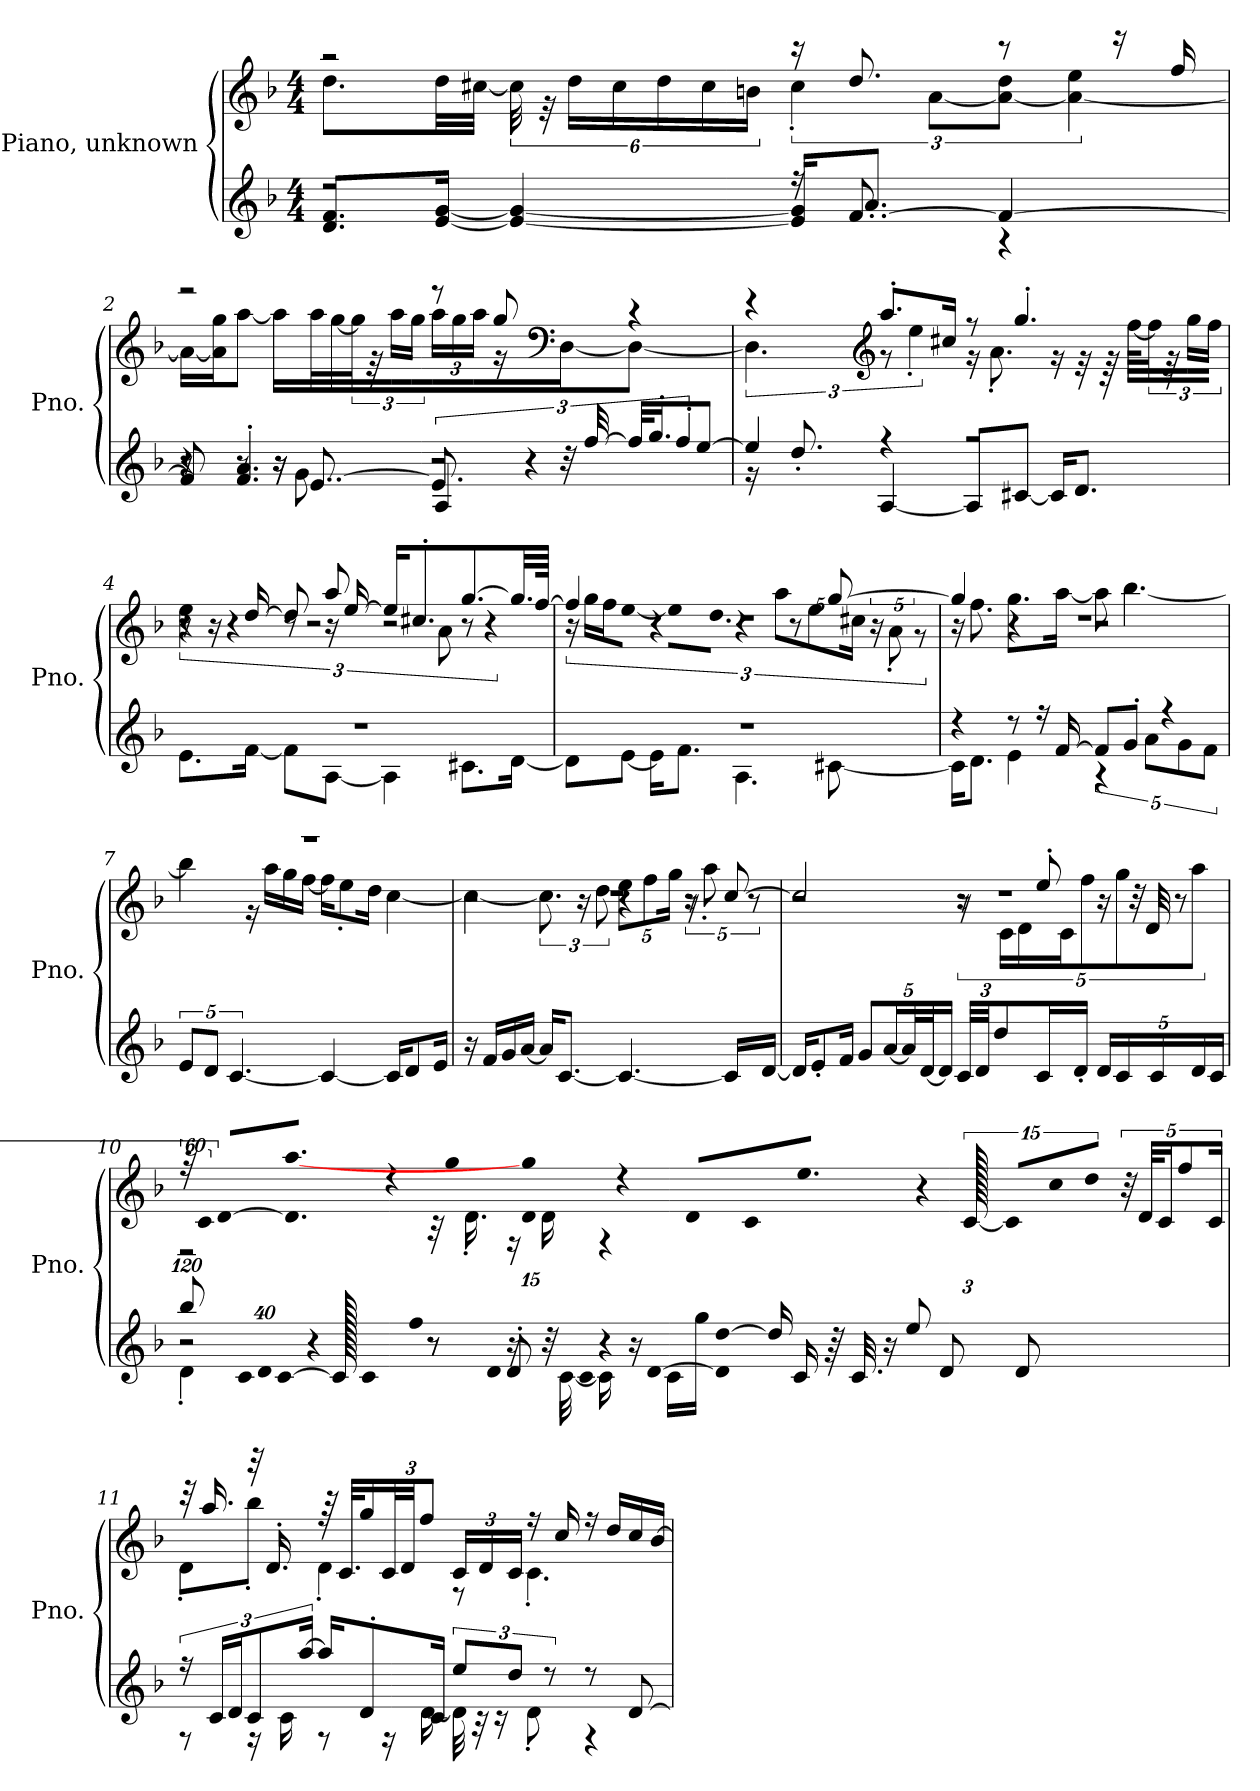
**kern	**kern
*part1	*part1
*staff2	*staff1
*I"Piano, unknown	*
*I'Pno.	*
*clefG2	*clefG2
*k[b-]	*k[b-]
*M4/4	*M4/4
*MM120	*MM120
=1	=1
*^	*^
2r	8.d/ 8.f/L	2r	8.dd\L
.	[16e/ [16g/Jk	.	32dd\LL
.	.	.	[32cc#X\JJJ
.	4e/_ 4g/_	.	48cc#\]
.	.	.	48r
.	.	.	24dd\LL
.	.	.	24cc#\
*	*	*	*Xbrackettup
.	.	.	24dd\
.	.	.	24cc#\
.	.	.	24bn\JJ
*	*	*	*brackettup
16r	16e/] 16g/]KL	16r	6cc#'\
[8.f/	8.a'/J	8.dd/	.
.	.	.	[12a\L
4f/_	4r	8r	12a\_ 12dd\J
.	.	.	6a\_ 6ee\
.	.	16r	.
.	.	16ff/	.
!!LO:LB:g=z	!!
=2	=2	=2	=2
*	*^	*	*
8f/]	4r	8r	2r	16a\LL_
.	.	.	.	16a\] 16gg\J
8r	.	4.f/' 4.a/'	.	[8aa\J
16r	16r	.	.	16aa\LL]
[8.e/	8.g\	.	.	32aa\L
.	.	.	.	[32gg\
.	.	.	.	48gg\JJJ]
.	.	.	.	48r
.	.	.	.	24aa\LL
.	.	.	.	24gg\JJ
*	*	*	*	*Xbrackettup
8.e/]	2r	6A/	8r	24aa\LL
.	.	.	.	24gg\
.	.	.	.	24aa\JJ
.	.	.	8gg/	16r
.	.	6r	.	.
*	*	*	*clefF4	*
32r	.	.	.	[16D\
[32ff/	.	.	.	.
32ff/KLL]	.	.	4r	4D\_
16.gg'/J	.	.	.	.
.	.	6ff'/	.	.
[8ee/J	.	.	.	.
*	*v	*v	*	*
=3	=3	=3	=3
*	*	*	*brackettup
4ee/]	16r	4r	6.D\]
.	8.dd'/	.	.
*	*	*clefG2	*
4r	[4A/	8.aa'/L	12r
.	.	.	6ee'\
.	.	16cc#X/Jk	.
2r	8A/L]	8r	16r
.	.	.	8.a'\
.	[8c#X/J	4.gg'/	.
.	16c#/KL]	.	16r
.	8.d/J	.	32r
.	.	.	64r
.	.	.	[64ff\KLLL
.	.	.	48ff\JJJ]
.	.	.	48r
.	.	.	24gg\LL
.	.	.	24ff\JJ
!!LO:LB:g=z
=4	=4	=4	=4
*	*	*	*^
1r	8.e\L	4r	6ee\	8r
.	.	.	.	16r
.	.	.	6r	.
.	[16f\Jk	.	.	[16dd/
.	8f\L]	8r	.	8dd/]
.	.	.	3r	.
.	[8A\J	8aa/	.	16r
.	.	.	.	[16ee/
.	4A\]	2r	.	16ee/KL]
.	.	.	.	8.cc#X'/
.	.	.	12a\	.
.	8.c#X\L	.	12r	[8.gg/
.	.	.	6r	.
.	[16d\Jk	.	.	32.gg/LL]
.	.	.	.	[64ff/JJJk
=5	=5	=5	=5	=5
1r	8d\L]	1r	24r	4ff/]
.	.	.	24gg\LL	.
.	.	.	24ff\J	.
.	[8e\J	.	[8ee\J	.
.	16e\KL]	.	16ee\KL]	4r
.	8.f\J	.	8.dd\J	.
.	4.A\	.	10aa\L	4r
.	.	.	10ee\	.
.	.	.	20cc#X\Jk	.
.	.	.	20r	8r
.	.	.	10a'\	.
.	[8c#X\	.	.	[8gg/
.	.	.	10r	.
!!LO:LB:g=z	!!	!!
=6	=6	=6	=6	=6
4r	16c#\KL]	1r	16r	4gg/]
.	8.d\J	.	8.ff\	.
8r	4e\	.	8.gg\L	4r
16r	.	.	.	.
[16f/	.	.	[16aa\Jk	.
8f/L]	5r	.	8aa\]	2r
8g'/J	.	.	[4.bb-\	.
.	10a\L	.	.	.
4r	.	.	.	.
.	10g\	.	.	.
.	10f\J	.	.	.
*v	*v	*	*	*
*	*	*v	*v
=7	=7	=7
10e/L	1r	4bb-\]
10d/J	.	.
[5.c/	.	.
.	.	16r
.	.	16aa\LL
.	.	16gg\
.	.	[16ff\JJ
4c/_	.	16ff\KL]
.	.	8ee'\
.	.	16dd\Jk
16c/KL]	.	[4cc\
8d/	.	.
16e/Jk	.	.
=8	=8	=8
*	*	*^
16r	1r	4cc\_	2r
16f/LL	.	.	.
16g/	.	.	.
[16a/JJ	.	.	.
16a/KL]	.	12.cc\]	.
[8.c/J	.	.	.
.	.	24r	.
.	.	12dd\	.
4.c/_	.	10ee\L	4r
.	.	10ff\	.
.	.	20gg\Jk	.
.	.	20r	8r
.	.	10aa'\	.
16c/LL]	.	.	[8cc/
.	.	10r	.
[16d/JJ	.	.	.
!!LO:LB:g=z	!!	!!
=9	=9	=9	=9
16d/KL]	1r	2r	2cc/]
8e'/	.	.	.
16f/Jk	.	.	.
*Xbrackettup	*	*	*
10g/L	.	.	.
[20a/L	.	.	.
40a/L]	.	.	.
[40d/J	.	.	.
20d/JJ]	.	.	.
48c/LLL	.	20r	8r
48d/JJ	.	.	.
12dd/	.	.	.
.	.	20c\LL	.
.	.	20d\	.
16c/L	.	.	8ee'/
.	.	20c\J	.
16d'/JJ	.	.	.
.	.	10ff\	.
20d/LL	.	.	16r
20c/	.	10gg\	.
.	.	.	32r
.	.	.	32d/
20c/	.	.	.
.	.	.	8r
20d/	.	10aa\J	.
20c/JJ	.	.	.
*	*v	*v	*v
!!LO:LB:g=z
=10	=10
!LO:N:vis=16.	!LO:N:vis=32
*^	*^
*	*^	*	*
960%103bb-/LL	4d'\	2r	1920%53r	2r
!	!	!	!LO:N:vis=32	!
.	.	.	1920%53c/	.
.	.	.	1920ryy	.
!	!	!	!LO:N:vis=32	!
.	.	.	[1920%53d/KLL	.
.	.	.	18.d/] 18.aa/JJ	.
!LO:N:vis=32	!	!	!	!
640%23c/L	.	.	.	.
!LO:N:vis=32	!	!	!	!
640%23d/J	.	.	.	.
!	!	!	!LO:N:vis=32	!
.	.	.	1920%53r	.
[240%17c/J	.	.	.	.
!	!	!	!LO:N:vis=32	!
.	.	.	[1920%53gg/	.
.	.	.	1920ryy	.
!	!	!	!LO:N:vis=16	!
.	.	.	1920%107d/ 1920%107gg/]	.
1920c/]	4r	.	.	.
24c/KL	.	.	.	.
!	!	!	!LO:N:vis=32	!
.	.	.	1920%53r	.
12ff/	.	.	.	.
!	!	!	!LO:N:vis=32	!
.	.	.	1920%53d/LLL	.
!	!	!	!LO:N:vis=32	!
.	.	.	1920%53c/J	.
.	.	.	18.ee/JJ	.
24d/L	.	.	.	.
24c/	.	.	.	.
!	!	!	!LO:N:vis=16	!
.	.	.	1920%107r	.
[48d/L	.	.	.	.
48d/] [48dd/JJJ	.	.	.	.
.	8r	8r	[960c/	32r
16dd/LL]	.	.	.	.
.	.	.	960%47c/KL]	.
.	.	.	.	16.d'\
.	.	.	10cc/	.
16c/JJ	.	.	.	.
.	16r	8d'/	.	16r
64r	.	.	.	.
32.c/	.	.	.	.
.	.	.	10dd/J	.
.	32r	.	.	16d\
16r	.	.	.	.
.	[32c\	.	.	.
.	16c\]	4r	40r	4r
12ee/L	.	.	.	.
.	.	.	40d/KLL	.
.	.	.	20c/J	.
.	16r	.	.	.
12d/	.	.	.	.
.	.	.	10ff/	.
.	16c\LL	.	.	.
12d/J	.	.	.	.
.	16gg\JJ	.	.	.
.	.	.	20c/Jk	.
.	1920ryy	1920ryy	1920ryy	1920ryy
*v	*v	*v	*	*
!!LO:PB:g=z	!!
=11	=11	=11
*brackettup	*	*
*^	*	*
24r	8r	32r	8d'\L
.	.	16.aa/	.
24c/LL	.	.	.
24d/J	.	.	.
*Xbrackettup	*	*	*
12c/	16r	32r	8bb-'\J
.	.	16.d'/	.
.	16c\	.	.
[24aa/Jk	.	.	.
16aa/KL]	8r	64r	4d'\
.	.	32.c/KLL	.
8d'/	.	16gg/	.
*	*	*Xbrackettup	*
.	16r	48c/L	.
.	.	48d/JJ	.
.	.	12ff/J	.
16c/Jk	[16d\	.	.
*brackettup	*	*	*
12ee/L	32d\]	24c/LL	8r
.	32r	.	.
.	.	24d/	.
.	16r	.	.
12dd/J	.	24c/JJ	.
.	8d'\	16r	4.c'\
12r	.	.	.
.	.	16cc/	.
8r	4r	16r	.
.	.	16dd/LL	.
[8d/	.	16cc/	.
.	.	[16b-/JJ	.
*v	*v	*	*
*	*v	*v
=	=
*-	*-
